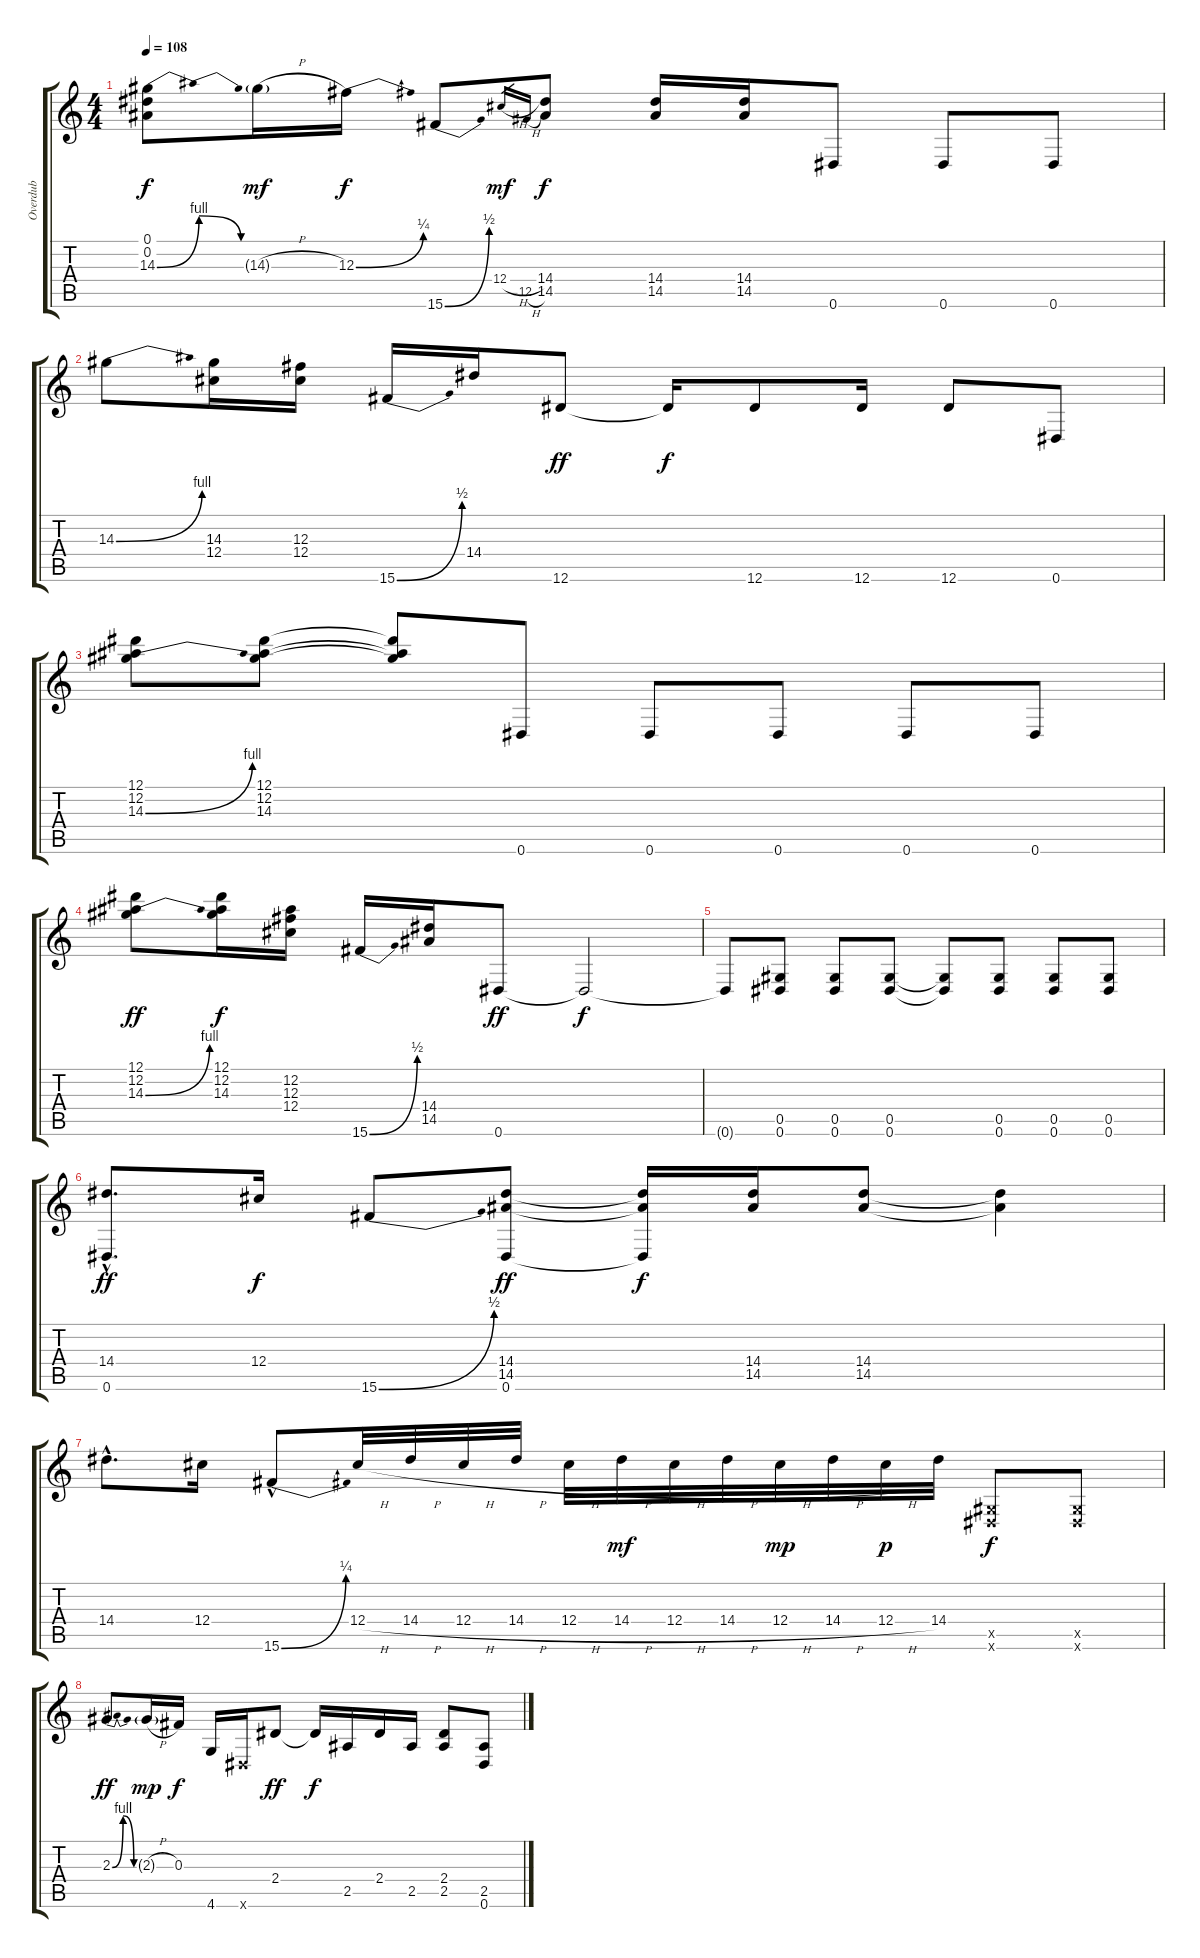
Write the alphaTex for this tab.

\track ("Overdub" "Overdub") {instrument fretlessbass}
\staff {score tabs}
\tuning (Eb4 Bb3 Gb3 Db3 Ab2 Eb2) {hide}
\ts (4 4)
\tempo 108
\clef g2
\ks c
(0.1 0.2 14.3{be (bendrelease 0 0 15 4 30 4 60 0)}).8{dy f} 14.3{h g}.16{dy mf} 12.3{be (bend 0 0 60 1)}.16{dy f} 15.6{be (bend 0 0 60 2)}.8 12.4{h}.16{gr dy mf} 12.5{h}.16{gr} (14.4 14.5).8{dy f} (14.4 14.5).16 (14.4 14.5).16 0.6.8 0.6.8 0.6.8 |
14.3{be (bend 0 0 60 4)}.8 (14.3 12.4).16 (12.3 12.4).16 15.6{be (bend 0 0 60 2)}.16 14.4.16 12.6.8{dy ff} 12.6{t}.16{dy f} 12.6.8 12.6.16 12.6.8 0.6.8 |
(12.1 12.2 14.3{be (bend 0 0 60 4)}).8 (12.1 12.2 14.3).8 (12.1{t} 12.2{t} 14.3{t}).8 0.6.8 0.6.8 0.6.8 0.6.8 0.6.8 |
(12.1 12.2 14.3{be (bend 0 0 60 4)}).8{dy ff} (12.1 12.2 14.3).16{dy f} (12.2 12.3 12.4).16 15.6{be (bend 0 0 60 2)}.16 (14.4 14.5).16 0.6.8{dy ff} 0.6{t}.2{dy f} |
0.6{t}.8 (0.5 0.6).8 (0.5 0.6).8 (0.5 0.6).8 (0.5{t} 0.6{t}).8 (0.5 0.6).8 (0.5 0.6).8 (0.5 0.6).8 |
(14.4{hac} 0.6{hac}).8{d dy ff} 12.4.16{dy f} 15.6{be (bend 0 0 60 2)}.8 (14.4 14.5 0.6).8{dy ff} (14.4{t} 14.5{t} 0.6{t}).16{dy f} (14.4 14.5).16 (14.4 14.5).8 (14.4{t} 14.5{t}).4 |
14.4{hac}.8{d} 12.4.16 15.6{be (bend 0 0 60 1) hac}.8 12.4{h}.32 14.4{h}.32 12.4{h}.32 14.4{h}.32 12.4{h}.32 14.4{h}.32{dy mf} 12.4{h}.32 14.4{h}.32 12.4{h}.32{dy mp} 14.4{h}.32 12.4{h}.32{dy p} 14.4.32 (0.5{x} 0.6{x}).8{dy f} (0.5{x} 0.6{x}).8 |
2.3{be (bendrelease 0 0 15 4 30 4 60 0)}.8{dy ff} 2.3{h g}.16{dy mp} 0.3.16{dy f} 4.6.16 0.6{x}.16 2.4.8{dy ff} 2.4{t}.16{dy f} 2.5.16 2.4.16 2.5.16 (2.4 2.5).8 (2.5 0.6).8
